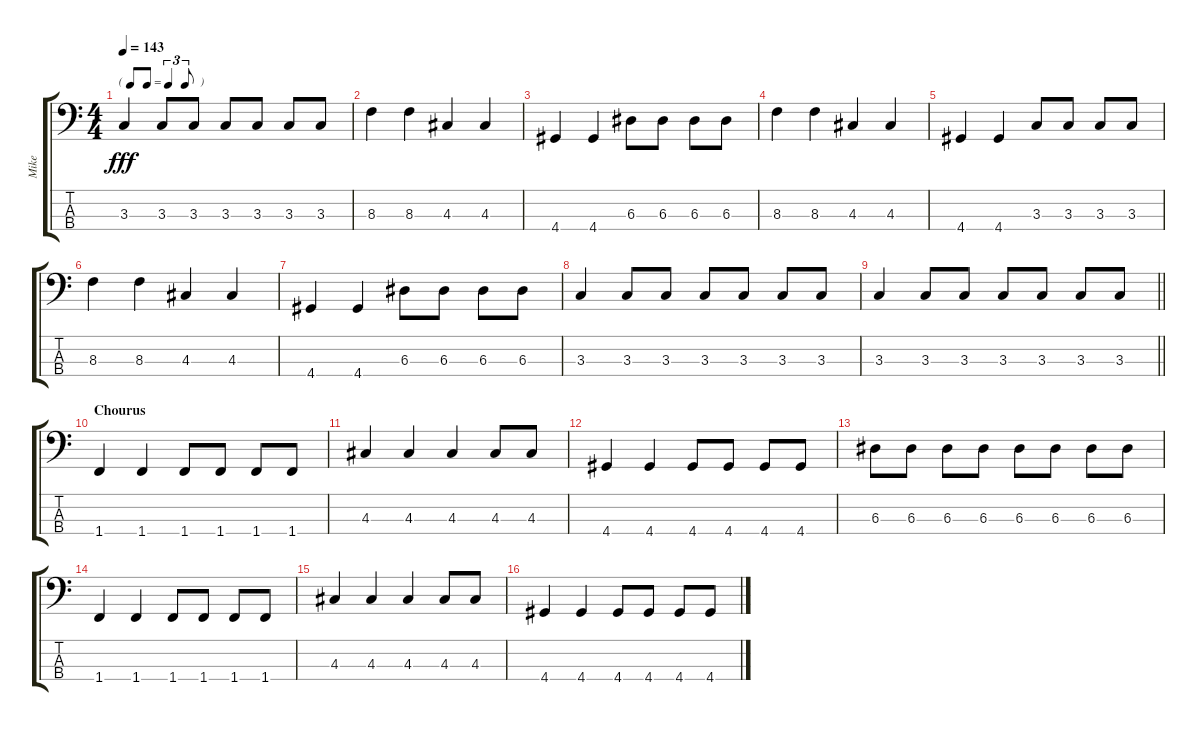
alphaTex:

\track ("Mike" "Mike") {instrument electricbasspick}
\staff {score tabs}
\tuning (G2 D2 A1 E1) {hide}
\ts (4 4)
\tf triplet8th
\tempo 143
\clef f4
\ks c
3.3.4{dy fff} 3.3.8 3.3.8 3.3.8 3.3.8 3.3.8 3.3.8 |
8.3.4 8.3.4 4.3.4 4.3.4 |
4.4.4 4.4.4 6.3.8 6.3.8 6.3.8 6.3.8 |
8.3.4 8.3.4 4.3.4 4.3.4 |
4.4.4 4.4.4 3.3.8 3.3.8 3.3.8 3.3.8 |
8.3.4 8.3.4 4.3.4 4.3.4 |
4.4.4 4.4.4 6.3.8 6.3.8 6.3.8 6.3.8 |
3.3.4 3.3.8 3.3.8 3.3.8 3.3.8 3.3.8 3.3.8 |
\barLineRight lightlight
3.3.4 3.3.8 3.3.8 3.3.8 3.3.8 3.3.8 3.3.8 |
\section ("" "Chourus")
1.4.4 1.4.4 1.4.8 1.4.8 1.4.8 1.4.8 |
4.3.4 4.3.4 4.3.4 4.3.8 4.3.8 |
4.4.4 4.4.4 4.4.8 4.4.8 4.4.8 4.4.8 |
6.3.8 6.3.8 6.3.8 6.3.8 6.3.8 6.3.8 6.3.8 6.3.8 |
1.4.4 1.4.4 1.4.8 1.4.8 1.4.8 1.4.8 |
4.3.4 4.3.4 4.3.4 4.3.8 4.3.8 |
4.4.4 4.4.4 4.4.8 4.4.8 4.4.8 4.4.8
